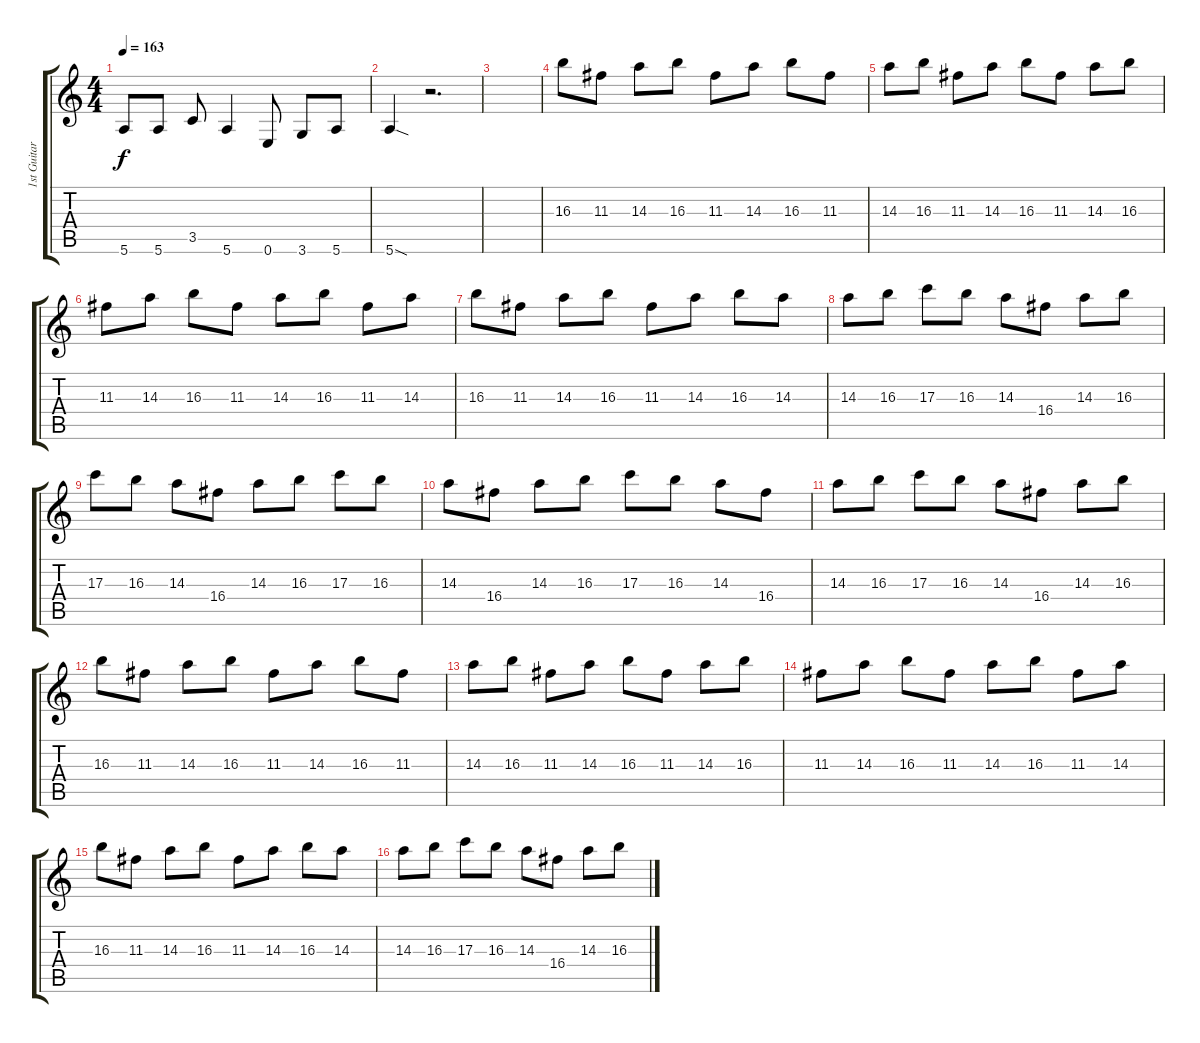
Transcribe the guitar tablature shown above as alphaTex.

\track ("1st Guitar" "1st Guitar") {instrument overdrivenguitar}
\staff {score tabs}
\tuning (E4 B3 G3 D3 A2 E2) {hide}
\ts (4 4)
\tempo 163
\clef g2
\ks c
5.6.8{dy f} 5.6.8 3.5.8 5.6.4 0.6.8 3.6.8 5.6.8 |
5.6{sod}.4 r.2{d} |
|
16.3.8 11.3.8 14.3.8 16.3.8 11.3.8 14.3.8 16.3.8 11.3.8 |
14.3.8 16.3.8 11.3.8 14.3.8 16.3.8 11.3.8 14.3.8 16.3.8 |
11.3.8 14.3.8 16.3.8 11.3.8 14.3.8 16.3.8 11.3.8 14.3.8 |
16.3.8 11.3.8 14.3.8 16.3.8 11.3.8 14.3.8 16.3.8 14.3.8 |
14.3.8 16.3.8 17.3.8 16.3.8 14.3.8 16.4.8 14.3.8 16.3.8 |
17.3.8 16.3.8 14.3.8 16.4.8 14.3.8 16.3.8 17.3.8 16.3.8 |
14.3.8 16.4.8 14.3.8 16.3.8 17.3.8 16.3.8 14.3.8 16.4.8 |
14.3.8 16.3.8 17.3.8 16.3.8 14.3.8 16.4.8 14.3.8 16.3.8 |
16.3.8 11.3.8 14.3.8 16.3.8 11.3.8 14.3.8 16.3.8 11.3.8 |
14.3.8 16.3.8 11.3.8 14.3.8 16.3.8 11.3.8 14.3.8 16.3.8 |
11.3.8 14.3.8 16.3.8 11.3.8 14.3.8 16.3.8 11.3.8 14.3.8 |
16.3.8 11.3.8 14.3.8 16.3.8 11.3.8 14.3.8 16.3.8 14.3.8 |
14.3.8 16.3.8 17.3.8 16.3.8 14.3.8 16.4.8 14.3.8 16.3.8
